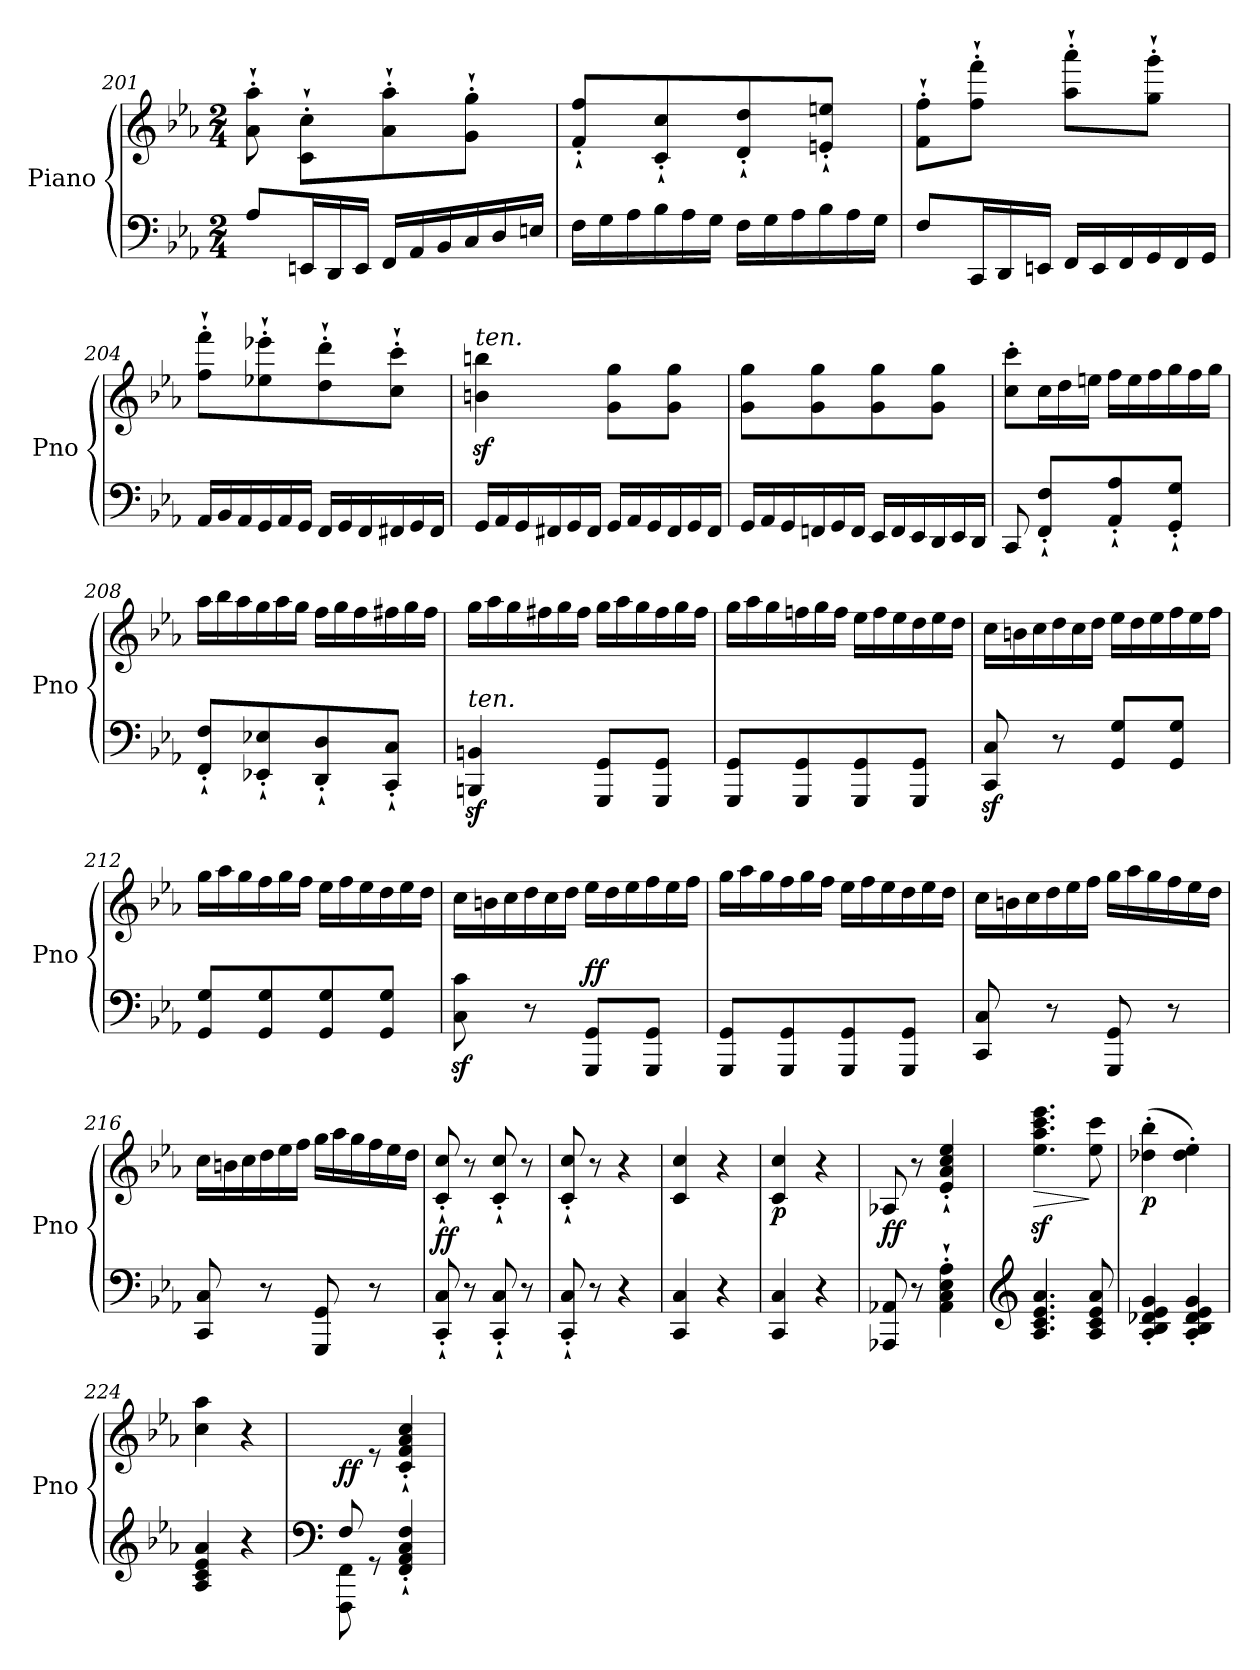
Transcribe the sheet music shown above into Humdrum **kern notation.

**kern	**kern	**dynam
*part1	*part1	*part1
*staff2	*staff1	*staff1/2
*I"Piano	*	*
*I'Pno	*	*
!!LO:PB:g=z
*clefF4	*clefG2	*
*k[b-e-a-]	*k[b-e-a-]	*
*M2/4	*M2/4	*
=201	=201	=201
8A-/L	8a-\'` 8aa-\'`	.
*Xtuplet	*	*
24EEn/L	8c\'` 8cc\'`L	.
24DD/	.	.
24EE/JJ	.	.
24FF/LL	8a-\'` 8aa-\'`	.
24AA-/	.	.
24BB-/	.	.
24C/	8g\'` 8gg\'`J	.
24D/	.	.
24En/JJ	.	.
=202	=202	=202
24F\LL	8f/'` 8ff/'`L	.
24G\	.	.
24A-\	.	.
24B-\	8c/'` 8cc/'`	.
24A-\	.	.
24G\JJ	.	.
24F\LL	8d/'` 8dd/'`	.
24G\	.	.
24A-\	.	.
24B-\	8en/'` 8een/'`J	.
24A-\	.	.
24G\JJ	.	.
=203	=203	=203
8F/L	8f\'` 8ff\'`L	.
24CC/L	8ff\'` 8fff\'`J	.
24DD/	.	.
24EEn/JJ	.	.
24FF/LL	8aa-\'` 8aaa-\'`L	.
24EE/	.	.
24FF/	.	.
24GG/	8gg\'` 8ggg\'`J	.
24FF/	.	.
24GG/JJ	.	.
=204	=204	=204
24AA-/LL	8ff\'` 8fff\'`L	.
24BB-/	.	.
24AA-/	.	.
24GG/	8ee-X\'` 8eee-X\'`	.
24AA-/	.	.
24GG/JJ	.	.
24FF/LL	8dd\'` 8ddd\'`	.
24GG/	.	.
24FF/	.	.
24FF#X/	8cc\'` 8ccc\'`J	.
24GG/	.	.
24FF#/JJ	.	.
!!LO:PB:g=z
=205	=205	=205
!	!LO:TX:a:i:t=ten.	!
24GG/LL	4bn\z< 4bbn\z<	.
24AA-/	.	.
24GG/	.	.
24FF#X/	.	.
24GG/	.	.
24FF#/JJ	.	.
24GG/LL	8g\ 8gg\L	.
24AA-/	.	.
24GG/	.	.
24FF#/	8g\ 8gg\J	.
24GG/	.	.
24FF#/JJ	.	.
=206	=206	=206
24GG/LL	8g\ 8gg\L	.
24AA-/	.	.
24GG/	.	.
24FFn/	8g\ 8gg\	.
24GG/	.	.
24FF/JJ	.	.
24EE-/LL	8g\ 8gg\	.
24FF/	.	.
24EE-/	.	.
24DD/	8g\ 8gg\J	.
24EE-/	.	.
24DD/JJ	.	.
=207	=207	=207
8CC/	8cc\' 8ccc\'L	.
*	*Xtuplet	*
8FF/'` 8F/'`L	24cc\L	.
.	24dd\	.
.	24een\JJ	.
8AA-/'` 8A-/'`	24ff\LL	.
.	24ee\	.
.	24ff\	.
8GG/'` 8G/'`J	24gg\	.
.	24ff\	.
.	24gg\JJ	.
!!LO:LB:g=z
=208	=208	=208
8FF/'` 8F/'`L	24aa-\LL	.
.	24bb-\	.
.	24aa-\	.
8EE-X/'` 8E-X/'`	24gg\	.
.	24aa-\	.
.	24gg\JJ	.
8DD/'` 8D/'`	24ff\LL	.
.	24gg\	.
.	24ff\	.
8CC/'` 8C/'`J	24ff#X\	.
.	24gg\	.
.	24ff#\JJ	.
=209	=209	=209
!LO:TX:a:i:t=ten.	!	!
4BBBn/z< 4BBn/z<	24gg\LL	.
.	24aa-\	.
.	24gg\	.
.	24ff#X\	.
.	24gg\	.
.	24ff#\JJ	.
8GGG/ 8GG/L	24gg\LL	.
.	24aa-\	.
.	24gg\	.
8GGG/ 8GG/J	24ff#\	.
.	24gg\	.
.	24ff#\JJ	.
=210	=210	=210
8GGG/ 8GG/L	24gg\LL	.
.	24aa-\	.
.	24gg\	.
8GGG/ 8GG/	24ffn\	.
.	24gg\	.
.	24ff\JJ	.
8GGG/ 8GG/	24ee-\LL	.
.	24ff\	.
.	24ee-\	.
8GGG/ 8GG/J	24dd\	.
.	24ee-\	.
.	24dd\JJ	.
!!LO:LB:g=z
=211	=211	=211
8CC/z< 8C/z<	24cc\LL	.
.	24bn\	.
.	24cc\	.
8r	24dd\	.
.	24cc\	.
.	24dd\JJ	.
8GG/ 8G/L	24ee-\LL	.
.	24dd\	.
.	24ee-\	.
8GG/ 8G/J	24ff\	.
.	24ee-\	.
.	24ff\JJ	.
=212	=212	=212
8GG/ 8G/L	24gg\LL	.
.	24aa-\	.
.	24gg\	.
8GG/ 8G/	24ff\	.
.	24gg\	.
.	24ff\JJ	.
8GG/ 8G/	24ee-\LL	.
.	24ff\	.
.	24ee-\	.
8GG/ 8G/J	24dd\	.
.	24ee-\	.
.	24dd\JJ	.
=213	=213	=213
8C\z> 8c\z>	24cc\LL	.
.	24bn\	.
.	24cc\	.
8r	24dd\	.
.	24cc\	.
.	24dd\JJ	.
!	!	!LO:DY:a=2
8GGG/ 8GG/L	24ee-\LL	ff
.	24dd\	.
.	24ee-\	.
8GGG/ 8GG/J	24ff\	.
.	24ee-\	.
.	24ff\JJ	.
=214	=214	=214
8GGG/ 8GG/L	24gg\LL	.
.	24aa-\	.
.	24gg\	.
8GGG/ 8GG/	24ff\	.
.	24gg\	.
.	24ff\JJ	.
8GGG/ 8GG/	24ee-\LL	.
.	24ff\	.
.	24ee-\	.
8GGG/ 8GG/J	24dd\	.
.	24ee-\	.
.	24dd\JJ	.
!!LO:LB:g=z
=215	=215	=215
8CC/ 8C/	24cc\LL	.
.	24bn\	.
.	24cc\	.
8r	24dd\	.
.	24ee-\	.
.	24ff\JJ	.
8GGG/ 8GG/	24gg\LL	.
.	24aa-\	.
.	24gg\	.
8r	24ff\	.
.	24ee-\	.
.	24dd\JJ	.
=216	=216	=216
8CC/ 8C/	24cc\LL	.
.	24bn\	.
.	24cc\	.
8r	24dd\	.
.	24ee-\	.
.	24ff\JJ	.
8GGG/ 8GG/	24gg\LL	.
.	24aa-\	.
.	24gg\	.
8r	24ff\	.
.	24ee-\	.
.	24dd\JJ	.
=217	=217	=217
!	!	!LO:DY:b
8CC/'` 8C/'`	8c/'` 8cc/'`	ff
8r	8r	.
8CC/'` 8C/'`	8c/'` 8cc/'`	.
8r	8r	.
=218	=218	=218
8CC/'` 8C/'`	8c/'` 8cc/'`	.
8r	8r	.
4r	4r	.
=219	=219	=219
!	!	!LO:DY:b
4CC/ 4C/	4c/ 4cc/	other-dynamics
4r	4r	.
=220	=220	=220
!	!	!LO:DY:b
4CC/ 4C/	4c/ 4cc/	p
4r	4r	.
=221	=221	=221
!	!	!LO:DY:b
8AAA-X/ 8AA-X/	8A-X/	ff
8r	8r	.
4AA-\'` 4C\'` 4E-\'` 4A-\'`	4e-/'` 4a-/'` 4cc/'` 4ee-/'`	.
!!LO:LB:g=z
=222	=222	=222
*clefG2	*	*
!	!	!LO:HP:b
4.A-/ 4.c/ 4.e-/ 4.a-/	4.ee-\z< 4.aa-\z< 4.ccc\z< 4.eee-\z<	>
8A-/ 8c/ 8e-/ 8a-/	8ee-\ 8ccc\	]
=223	=223	=223
!	!	!LO:DY:b
4A-/' 4B-/' 4d-X/' 4e-/' 4g/'	(>4dd-X\' 4bb-\'	p
4A-/' 4B-/' 4d-/' 4e-/' 4g/'	4dd-\' 4ee-\')	.
=224	=224	=224
4A-/ 4c/ 4e-/ 4a-/	4cc\ 4aa-\	.
4r	4r	.
=225	=225	=225
*clefF4	*	*
*^	*	*
!	!	!	!LO:DY:b
8F/	8FFF\ 8FF\	8ryy	ff
4.ryy	8rGG	8re	.
.	4FF/'` 4AA-/'` 4C/'` 4F/'`	4c/'` 4f/'` 4a-/'` 4cc/'`	.
*v	*v	*	*
=	=	=
*-	*-	*-
